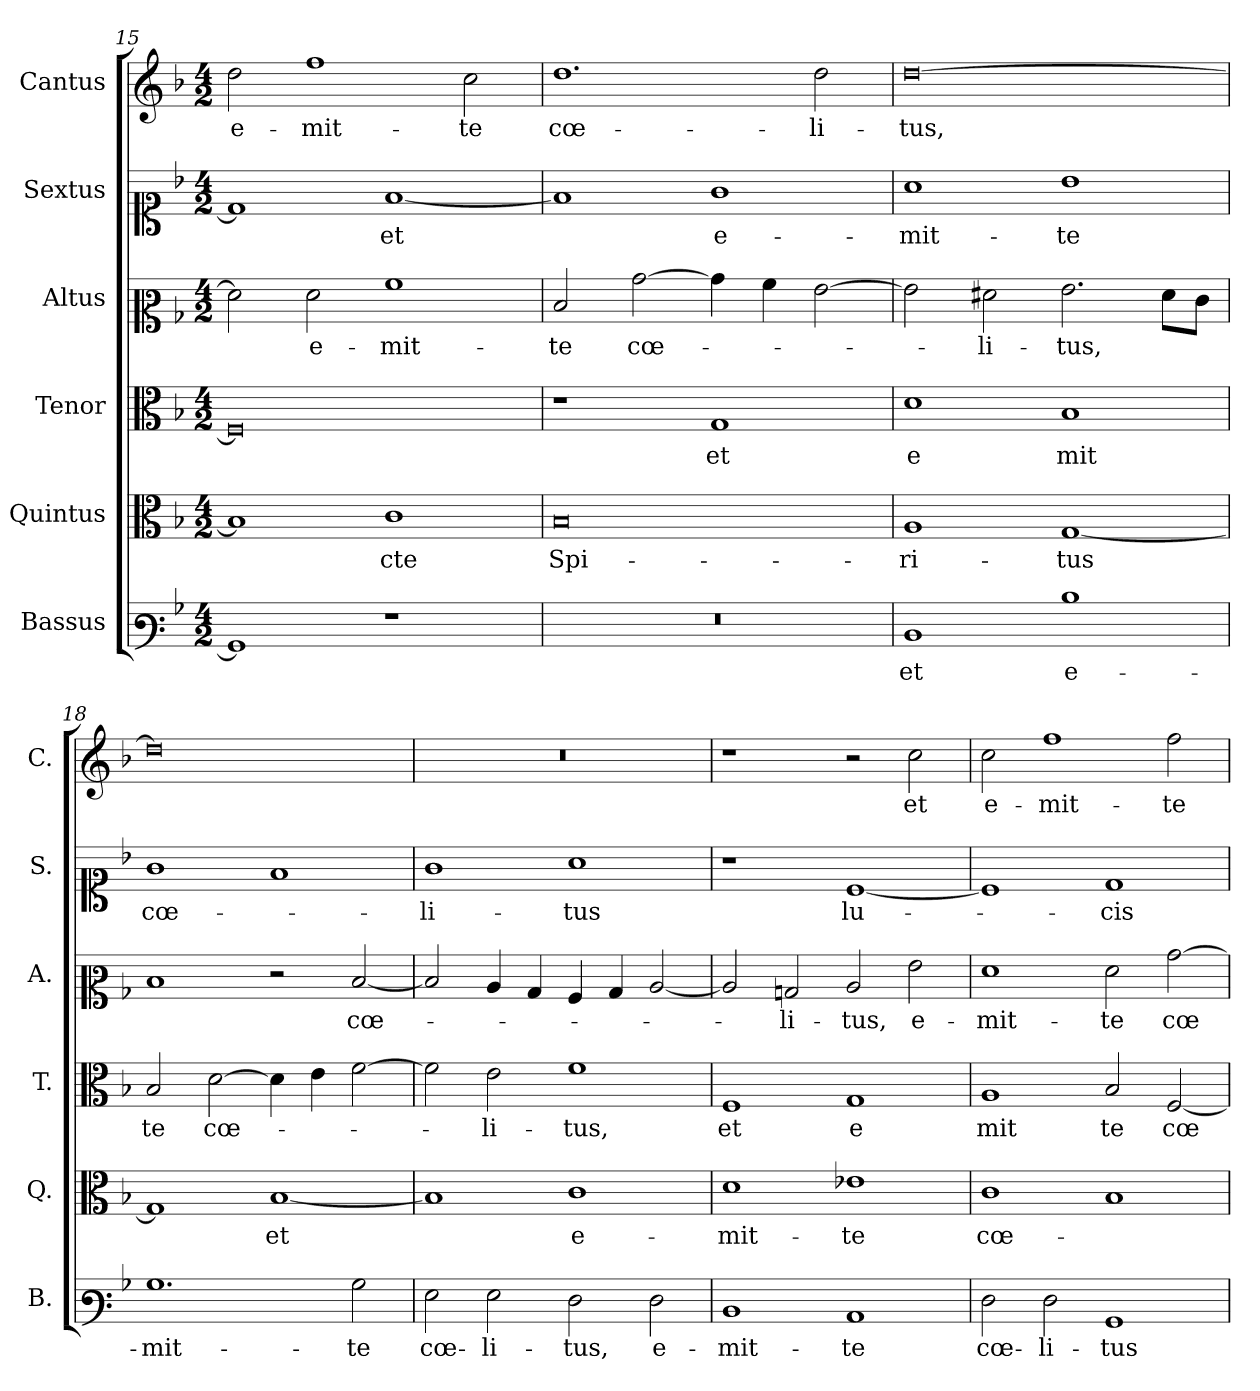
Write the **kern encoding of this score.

**kern	**text	**kern	**text	**kern	**text	**kern	**text	**kern	**text	**kern	**text
*part6	*part6	*part5	*part5	*part4	*part4	*part3	*part3	*part2	*part2	*part1	*part1
*staff6	*staff6	*staff5	*staff5	*staff4	*staff4	*staff3	*staff3	*staff2	*staff2	*staff1	*staff1
*I"Bassus	*	*I"Quintus	*	*I"Tenor	*	*I"Altus	*	*I"Sextus	*	*I"Cantus	*
*I'B.	*	*I'Q.	*	*I'T.	*	*I'A.	*	*I'S.	*	*I'C.	*
*clefF3	*	*clefC3	*	*clefC3	*	*clefC2	*	*clefC1	*	*clefG2	*
*k[b-]	*	*k[b-]	*	*k[b-]	*	*k[b-]	*	*k[b-]	*	*k[b-]	*
*M4/2	*	*M4/2	*	*M4/2	*	*M4/2	*	*M4/2	*	*M4/2	*
=15	=15	=15	=15	=15	=15	=15	=15	=15	=15	=15	=15
!	!	!	!	!	!	!	!	!	!	!	!LO:LY:b
1BB-]	.	1B-]	.	0F]	.	2f\]	.	1d]	.	2dd\	e-
!	!	!	!	!	!	!	!LO:LY:b	!	!	!	!LO:LY:b
.	.	.	.	.	.	2f\	e-	.	.	1ff	-mit-
!	!	!	!LO:LY:b	!	!	!	!LO:LY:b	!	!LO:LY:b	!	!
1r	.	1c	-cte	.	.	1a	-mit-	[1f	et	.	.
!	!	!	!	!	!	!	!	!	!	!	!LO:LY:b
.	.	.	.	.	.	.	.	.	.	2cc\	-te
=16	=16	=16	=16	=16	=16	=16	=16	=16	=16	=16	=16
!	!	!	!LO:LY:b	!	!	!	!LO:LY:b	!	!	!	!LO:LY:b
0r	.	0B-	Spi-	1r	.	2d/	-te	1f]	.	1.dd	cœ-
!	!	!	!	!	!	!	!LO:LY:b	!	!	!	!
.	.	.	.	.	.	[2b-\	cœ-	.	.	.	.
!	!	!	!	!	!LO:LY:b	!	!	!	!LO:LY:b	!	!
.	.	.	.	1G	et	4b-\]	.	1g	e-	.	.
.	.	.	.	.	.	4a\	.	.	.	.	.
!	!	!	!	!	!	!	!	!	!	!	!LO:LY:b
.	.	.	.	.	.	[2g\	.	.	.	2dd\	-li-
=17	=17	=17	=17	=17	=17	=17	=17	=17	=17	=17	=17
!	!LO:LY:b	!	!LO:LY:b	!	!LO:LY:b	!	!	!	!LO:LY:b	!	!LO:LY:b
1D	et	1A	-ri-	1d	e	2g\]	.	1a	-mit-	[0dd	-tus,
!	!	!	!	!	!	!	!LO:LY:b	!	!	!	!
.	.	.	.	.	.	2f#X\	-li-	.	.	.	.
!	!LO:LY:b	!	!LO:LY:b	!	!LO:LY:b	!	!LO:LY:b	!	!LO:LY:b	!	!
1d	e-	[1G	-tus	1B-	mit	2.g\	-tus,	1b-	-te	.	.
.	.	.	.	.	.	8f#\L	.	.	.	.	.
.	.	.	.	.	.	8e\J	.	.	.	.	.
=18	=18	=18	=18	=18	=18	=18	=18	=18	=18	=18	=18
!	!LO:LY:b	!	!	!	!LO:LY:b	!	!	!	!LO:LY:b	!	!
1.B-	-mit-	1G]	.	2B-/	-te	1d	.	1g	cœ-	0dd]	.
!	!	!	!	!	!LO:LY:b	!	!	!	!	!	!
.	.	.	.	[2d\	cœ-	.	.	.	.	.	.
!	!	!	!LO:LY:b	!	!	!	!	!	!	!	!
.	.	[1B-	et	4d\]	.	2r	.	1f	.	.	.
.	.	.	.	4e\	.	.	.	.	.	.	.
!	!LO:LY:b	!	!	!	!	!	!LO:LY:b	!	!	!	!
2B-\	-te	.	.	[2f\	.	[2d/	cœ-	.	.	.	.
=19	=19	=19	=19	=19	=19	=19	=19	=19	=19	=19	=19
!	!LO:LY:b	!	!	!	!	!	!	!	!LO:LY:b	!	!
2G\	cœ-	1B-]	.	2f\]	.	2d/]	.	1g	-li-	0r	.
!	!LO:LY:b	!	!	!	!LO:LY:b	!	!	!	!	!	!
2G\	-li-	.	.	2e\	-li-	4c/	.	.	.	.	.
.	.	.	.	.	.	4B-/	.	.	.	.	.
!	!LO:LY:b	!	!LO:LY:b	!	!LO:LY:b	!	!	!	!LO:LY:b	!	!
2F\	-tus,	1c	e-	1f	-tus,	4A/	.	1a	-tus	.	.
.	.	.	.	.	.	4B-/	.	.	.	.	.
!	!LO:LY:b	!	!	!	!	!	!	!	!	!	!
2F\	e-	.	.	.	.	[2c/	.	.	.	.	.
!!LO:LB:g=z
=20	=20	=20	=20	=20	=20	=20	=20	=20	=20	=20	=20
!	!LO:LY:b	!	!LO:LY:b	!	!LO:LY:b	!	!	!	!	!	!
1D	-mit-	1d	-mit-	1F	et	2c/]	.	1r	.	1r	.
!	!	!	!	!	!	!	!LO:LY:b	!	!	!	!
.	.	.	.	.	.	2Bn/	-li-	.	.	.	.
!	!LO:LY:b	!	!LO:LY:b	!	!LO:LY:b	!	!LO:LY:b	!	!LO:LY:b	!	!
1C	-te	1e-X	-te	1G	e	2c/	-tus,	[1c	lu-	2r	.
!	!	!	!	!	!	!	!LO:LY:b	!	!	!	!LO:LY:b
.	.	.	.	.	.	2g\	e-	.	.	2cc\	et
=21	=21	=21	=21	=21	=21	=21	=21	=21	=21	=21	=21
!	!LO:LY:b	!	!LO:LY:b	!	!LO:LY:b	!	!LO:LY:b	!	!	!	!LO:LY:b
2F\	cœ-	1c	cœ-	1A	mit	1f	-mit-	1c]	.	2cc\	e-
!	!LO:LY:b	!	!	!	!	!	!	!	!	!	!LO:LY:b
2F\	-li-	.	.	.	.	.	.	.	.	1ff	-mit-
!	!LO:LY:b	!	!	!	!LO:LY:b	!	!LO:LY:b	!	!LO:LY:b	!	!
1BB-	-tus	1B-	.	2B-/	te	2f\	-te	1d	-cis	.	.
!	!	!	!	!	!LO:LY:b	!	!LO:LY:b	!	!	!	!LO:LY:b
.	.	.	.	[2F/	cœ-	[2b-\	cœ-	.	.	2ff\	-te
=	=	=	=	=	=	=	=	=	=	=	=
*-	*-	*-	*-	*-	*-	*-	*-	*-	*-	*-	*-
